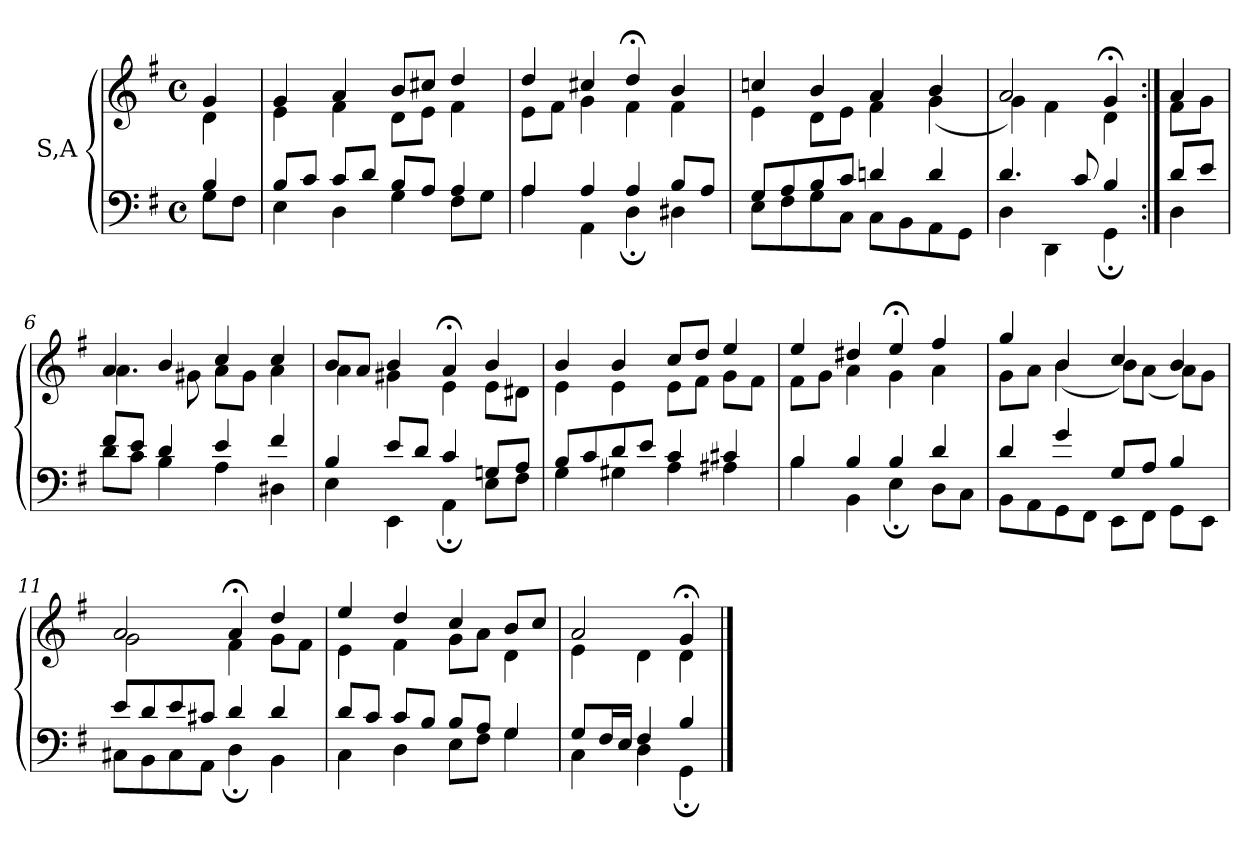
**kern	**kern
*part1	*part1
*staff2	*staff1
*I"S,A	*
!!LO:LB:g=z
*clefF4	*clefG2
*k[f#]	*k[f#]
*M4/4	*M4/4
*met(c)	*met(c)
=	=
*^	*^
4B	8GL	4g	4d
.	8F#J	.	.
=1	=1	=1	=1
8BL	4E	4g	4e
8cJ	.	.	.
8cL	4D	4a	4f#
8dJ	.	.	.
8BL	4G	8bL	8dL
8AJ	.	8cc#XJ	8eJ
4A	8F#L	4dd	4f#
.	8GJ	.	.
=2	=2	=2	=2
4A	4A	4dd	8eL
.	.	.	8f#J
4A	4AA	4cc#X	4g
4A	4D;	4dd;<	4f#
8BL	4D#X	4b	4f#
8AJ	.	.	.
=3	=3	=3	=3
8GL	8EL	4ccn	4e
8A	8F#	.	.
8B	8G	4b	8dL
8cJ	8CJ	.	8eJ
4dn	8CL	4a	4f#
.	8BB	.	.
4d	8AA	4b	(<4g
.	8GGJ	.	.
=154	=154	=154	=154
4.d	4D	2a	4g)
.	4DD	.	4f#
8c	.	.	.
4B	4GG;	4g;<	4d
=155:|!	=155:|!	=155:|!	=155:|!
8dL	4D	4a	8f#L
8eJ	.	.	8gJ
!!LO:LB:g=z	!!
=6	=6	=6	=6
8f#L	8dL	4a	4.a
8eJ	8cJ	.	.
4d	4B	4b	.
.	.	.	8g#X
4e	4A	4cc	8aL
.	.	.	8g#J
4f#	4D#X	4cc	4a
=7	=7	=7	=7
4B	4E	8bL	4a
.	.	8aJ	.
8eL	4EE	4b	4g#X
8dJ	.	.	.
4c	4AA;	4a;<	4e
8GnL	8EL	4b	8eL
8AJ	8F#J	.	8d#XJ
=8	=8	=8	=8
8BL	4G	4b	4e
8c	.	.	.
8d	4G#X	4b	4e
8eJ	.	.	.
4c	4A	8ccL	8eL
.	.	8ddJ	8f#J
4c#X	4A#X	4ee	8gL
.	.	.	8f#J
=9	=9	=9	=9
4B	4B	4ee	8f#L
.	.	.	8gJ
4B	4BB	4dd#X	4a
4B	4E;	4ee;<	4g
4d	8DL	4ff#	4a
.	8CJ	.	.
!!LO:PB:g=z	!!
=10	=10	=10	=10
4d	8BBL	4gg	8gL
.	8AA	.	8aJ
4g	8GG	4b	(<4b
.	8FF#J	.	.
8GL	8EEL	4cc	8bL)
8AJ	8FF#J	.	(<8aJ
4B	8GGL	4b	8aL)
.	8EEJ	.	8gJ
=11	=11	=11	=11
8eL	8C#XL	2a	2g
8d	8BB	.	.
8e	8C#	.	.
8c#XJ	8AAJ	.	.
4d	4D;	4a;<	4f#
4d	4BB	4dd	8gL
.	.	.	8f#J
=12	=12	=12	=12
8dL	4C	4ee	4e
8cJ	.	.	.
8cL	4D	4dd	4f#
8BJ	.	.	.
8BL	8EL	4cc	8gL
8AJ	8F#J	.	8aJ
4G	4G	8bL	4d
.	.	8ccJ	.
=13	=13	=13	=13
8GL	4C	2a	4e
16F#L	.	.	.
16EJJ	.	.	.
4F#	4D	.	4d
4B	4GG;	4g;<	4d
*v	*v	*	*
*	*v	*v
==	==
*-	*-
